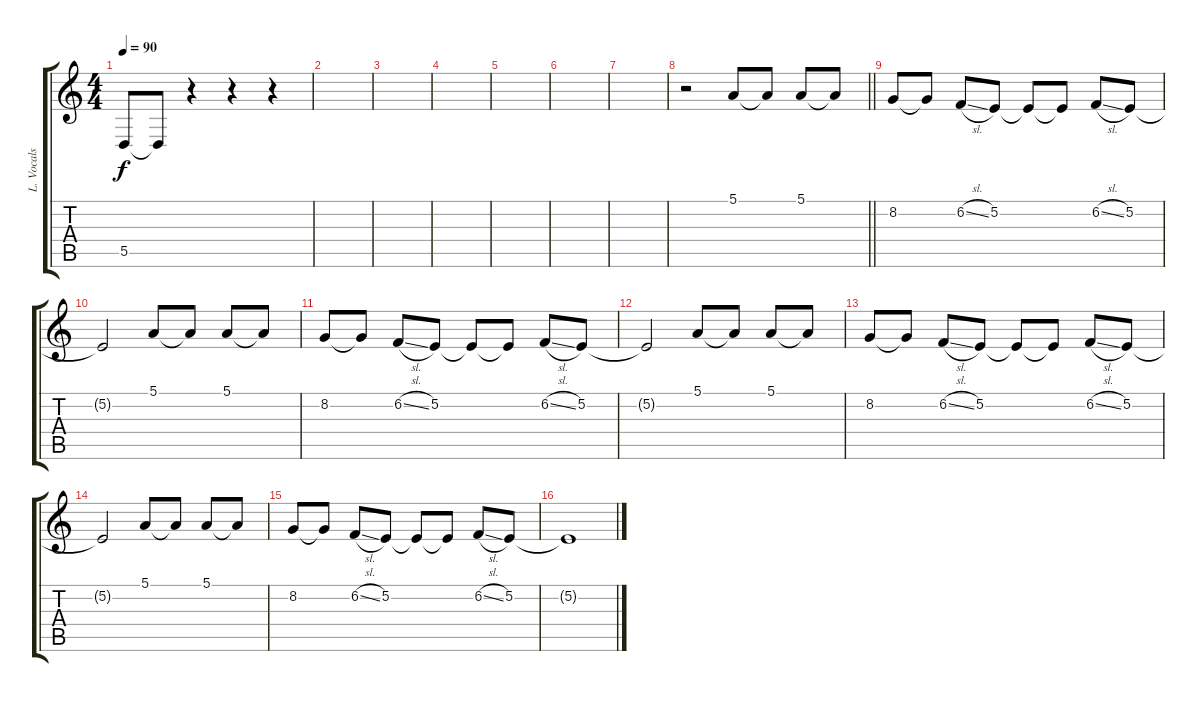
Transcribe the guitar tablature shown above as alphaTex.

\track ("L. Vocals" "L. Vocals") {instrument whistle}
\staff {score tabs}
\tuning (E4 B3 G3 D3 A2 D2) {hide}
\ts (4 4)
\section ("" "")
\tempo 90
\clef g2
\ks c
5.5{t}.8{dy f} 5.5{t}.8 r.4 r.4 r.4 |
|
|
|
|
|
|
\barLineRight lightlight
r.2 5.1.8 5.1{t}.8 5.1.8 5.1{t}.8 |
\section ("" "")
8.2.8 8.2{t}.8 6.2{sl}.8 5.2.8 5.2{t}.8 5.2{t}.8 6.2{sl}.8 5.2.8 |
5.2{t}.2 5.1.8 5.1{t}.8 5.1.8 5.1{t}.8 |
8.2.8 8.2{t}.8 6.2{sl}.8 5.2.8 5.2{t}.8 5.2{t}.8 6.2{sl}.8 5.2.8 |
5.2{t}.2 5.1.8 5.1{t}.8 5.1.8 5.1{t}.8 |
8.2.8 8.2{t}.8 6.2{sl}.8 5.2.8 5.2{t}.8 5.2{t}.8 6.2{sl}.8 5.2.8 |
5.2{t}.2 5.1.8 5.1{t}.8 5.1.8 5.1{t}.8 |
8.2.8 8.2{t}.8 6.2{sl}.8 5.2.8 5.2{t}.8 5.2{t}.8 6.2{sl}.8 5.2.8 |
5.2{t}.1
